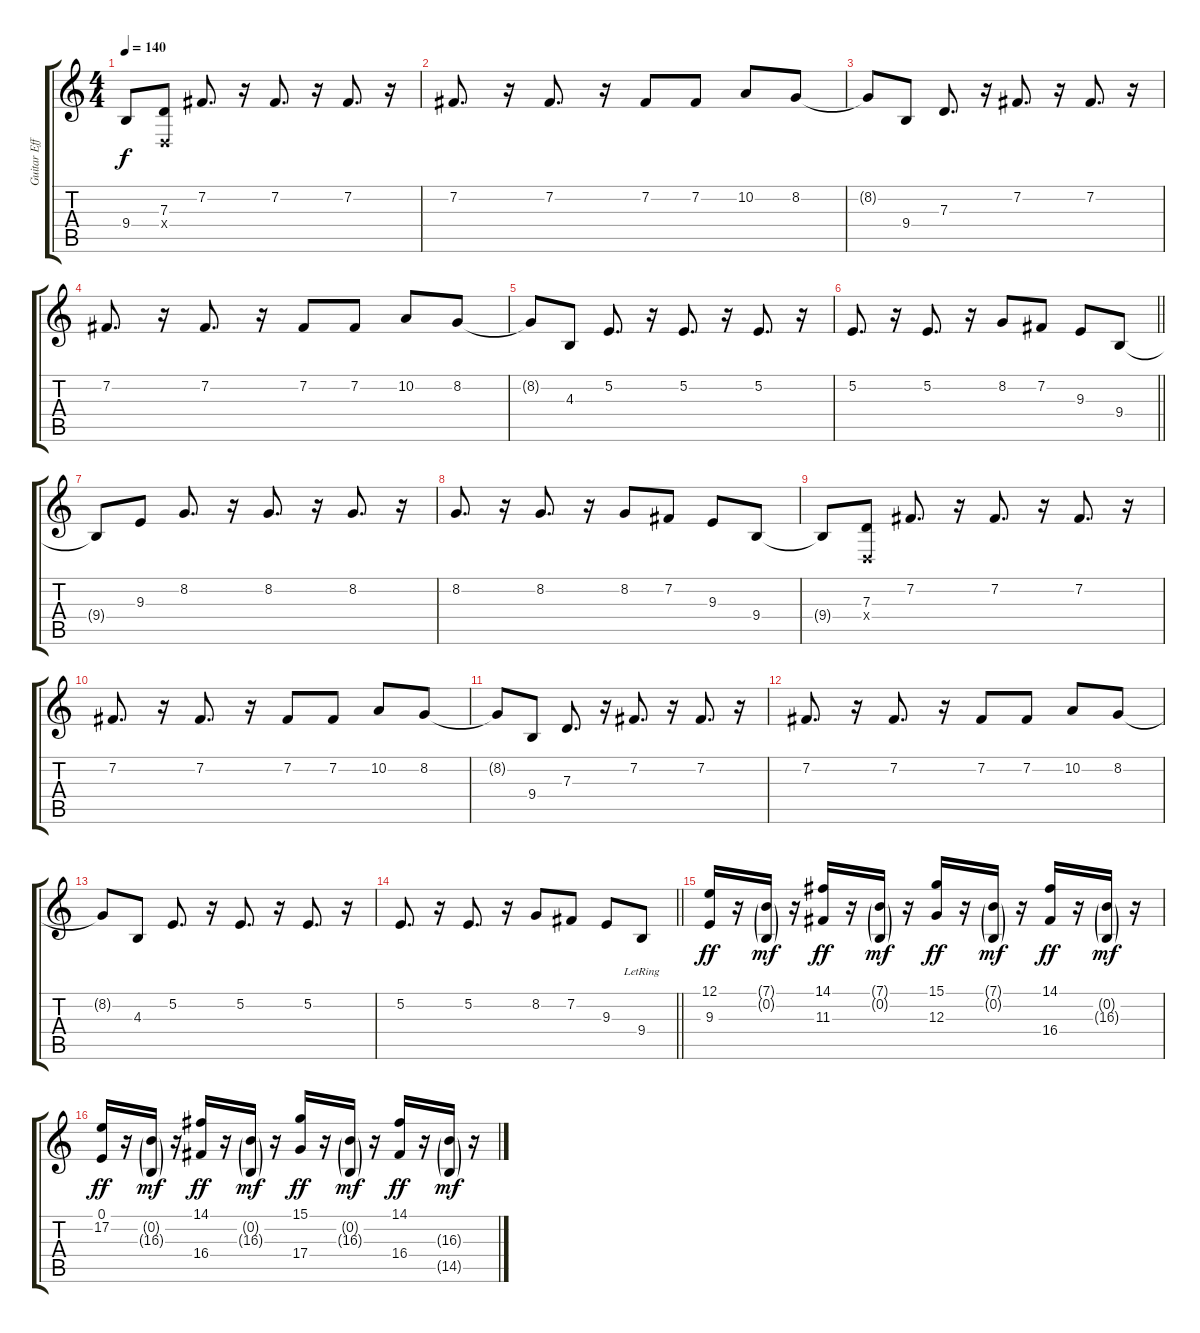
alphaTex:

\track ("Guitar Effect and Keys" "Guitar Eff") {instrument pad7halo}
\staff {score tabs}
\tuning (E4 B3 G3 D3 A2 E2) {hide}
\ts (4 4)
\tempo 140
\clef g2
\ks c
9.4{t}.8{dy f} (7.3 0.4{x}).8 7.2.8{d} r.16 7.2.8{d} r.16 7.2.8{d} r.16 |
7.2.8{d} r.16 7.2.8{d} r.16 7.2.8 7.2.8 10.2.8 8.2.8 |
8.2{t}.8 9.4.8 7.3.8{d} r.16 7.2.8{d} r.16 7.2.8{d} r.16 |
7.2.8{d} r.16 7.2.8{d} r.16 7.2.8 7.2.8 10.2.8 8.2.8 |
8.2{t}.8 4.3.8 5.2.8{d} r.16 5.2.8{d} r.16 5.2.8{d} r.16 |
\barLineRight lightlight
5.2.8{d} r.16 5.2.8{d} r.16 8.2.8 7.2.8 9.3.8 9.4.8 |
\section ("" "")
9.4{t}.8 9.3.8 8.2.8{d} r.16 8.2.8{d} r.16 8.2.8{d} r.16 |
8.2.8{d} r.16 8.2.8{d} r.16 8.2.8 7.2.8 9.3.8 9.4.8 |
9.4{t}.8 (7.3 0.4{x}).8 7.2.8{d} r.16 7.2.8{d} r.16 7.2.8{d} r.16 |
7.2.8{d} r.16 7.2.8{d} r.16 7.2.8 7.2.8 10.2.8 8.2.8 |
8.2{t}.8 9.4.8 7.3.8{d} r.16 7.2.8{d} r.16 7.2.8{d} r.16 |
7.2.8{d} r.16 7.2.8{d} r.16 7.2.8 7.2.8 10.2.8 8.2.8 |
8.2{t}.8 4.3.8 5.2.8{d} r.16 5.2.8{d} r.16 5.2.8{d} r.16 |
\barLineRight lightlight
5.2.8{d} r.16 5.2.8{d} r.16 8.2.8 7.2.8 9.3.8 9.4{lr}.8 |
\section ("" "")
(12.1 9.3).16{dy ff volume 8 balance 8 instrument stringensemble1} r.16 (7.1{g} 0.2{g}).16{dy mf} r.16 (14.1 11.3).16{dy ff} r.16 (7.1{g} 0.2{g}).16{dy mf} r.16 (15.1 12.3).16{dy ff} r.16 (7.1{g} 0.2{g}).16{dy mf} r.16 (14.1 16.4).16{dy ff} r.16 (0.2{g} 16.3{g}).16{dy mf} r.16 |
(0.1 17.2).16{dy ff} r.16 (0.2{g} 16.3{g}).16{dy mf} r.16 (14.1 16.4).16{dy ff} r.16 (0.2{g} 16.3{g}).16{dy mf} r.16 (15.1 17.4).16{dy ff} r.16 (0.2{g} 16.3{g}).16{dy mf} r.16 (14.1 16.4).16{dy ff} r.16 (16.3{g} 14.5{g}).16{dy mf} r.16
